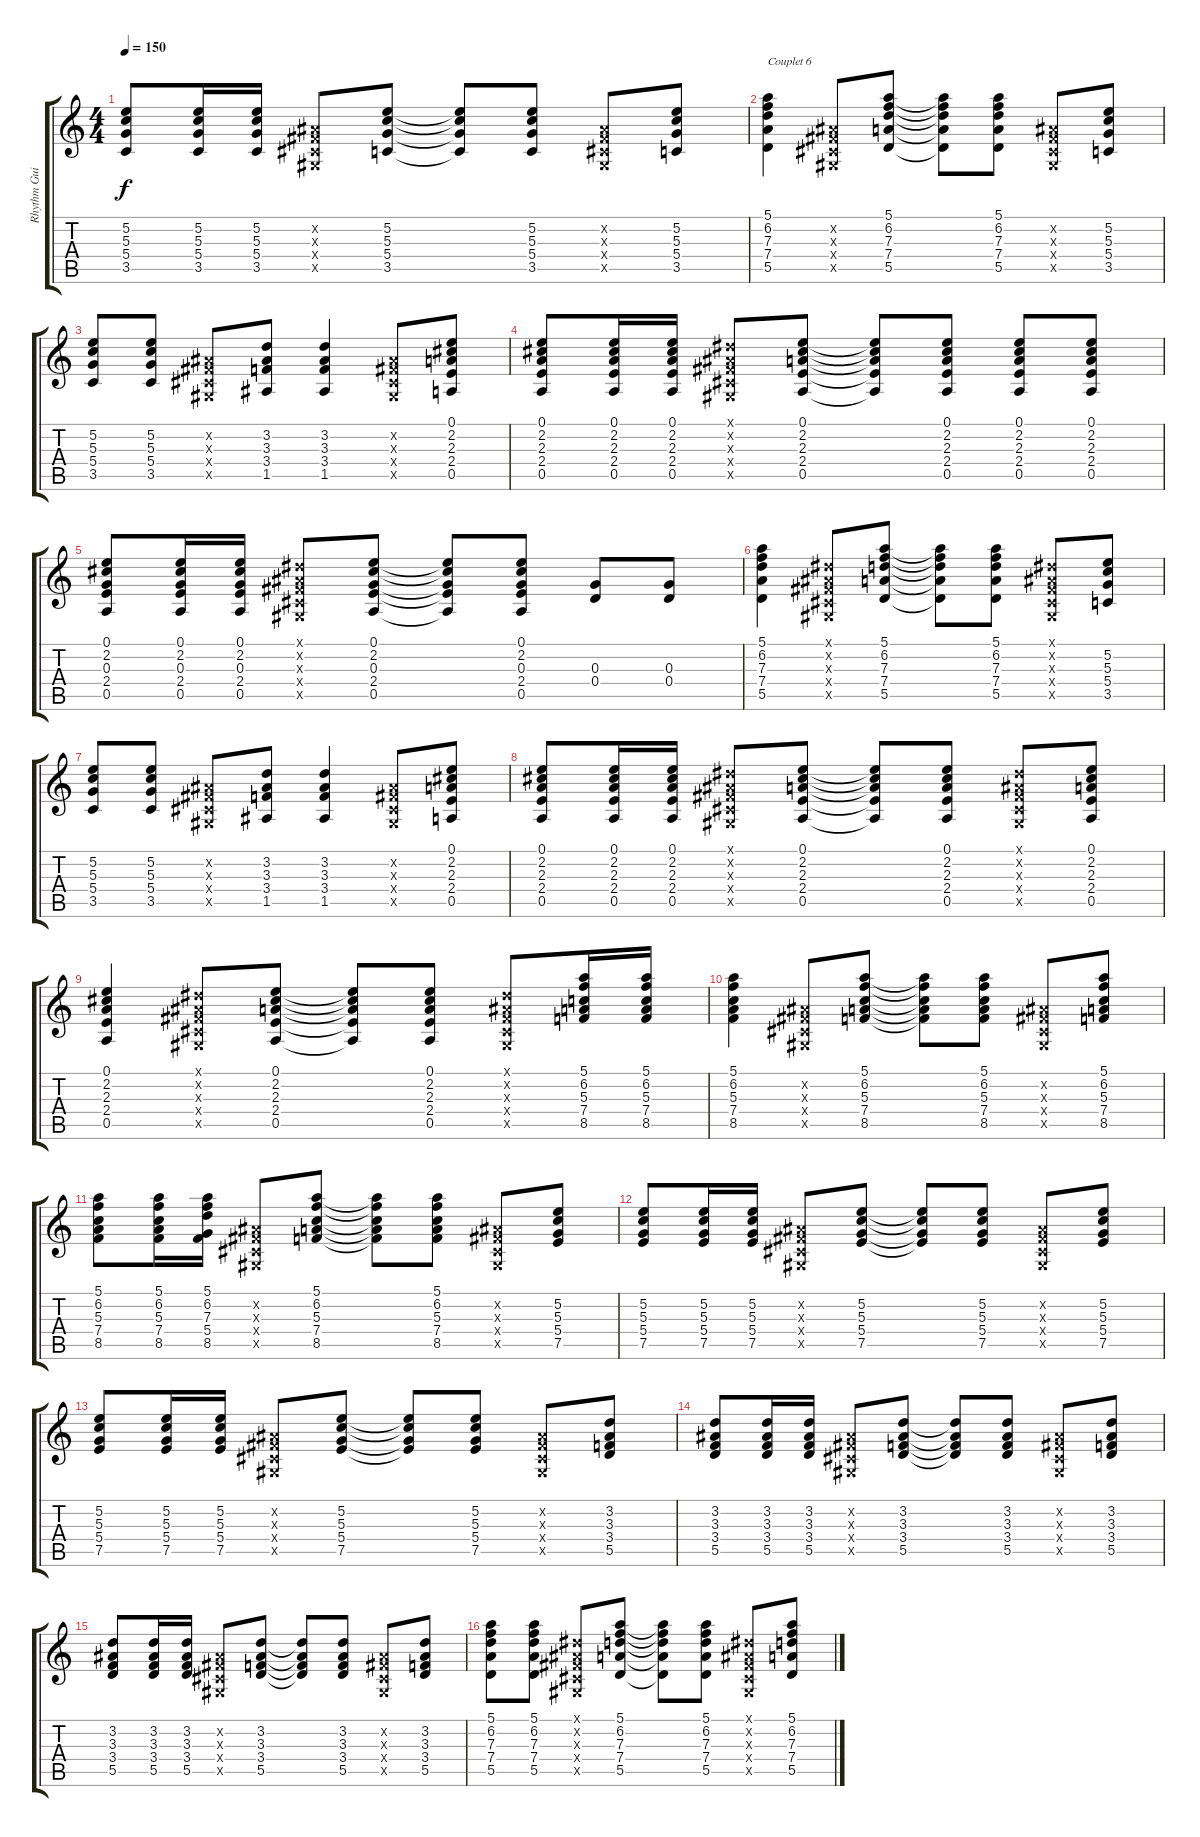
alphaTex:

\track ("Rhythm Guitar" "Rhythm Gui") {instrument electricguitarclean}
\staff {score tabs}
\tuning (E4 B3 G3 D3 A2 E2) {hide}
\ts (4 4)
\tempo 150
\clef g2
\ks c
(5.2 5.3 5.4 3.5).8{dy f} (5.2 5.3 5.4 3.5).16 (5.2 5.3 5.4 3.5).16 (-1.2{x} -1.3{x} -1.4{x} -1.5{x}).8 (5.2 5.3 5.4 3.5).8 (5.2{t} 5.3{t} 5.4{t} 3.5{t}).8 (5.2 5.3 5.4 3.5).8 (-1.2{x} -1.3{x} -1.4{x} -1.5{x}).8 (5.2 5.3 5.4 3.5).8 |
(5.1 6.2 7.3 7.4 5.5).4{txt "Couplet 6"} (-1.2{x} -1.3{x} -1.4{x} -1.5{x}).8 (5.1 6.2 7.3 7.4 5.5).8 (5.1{t} 6.2{t} 7.3{t} 7.4{t} 5.5{t}).8 (5.1 6.2 7.3 7.4 5.5).8 (-1.2{x} -1.3{x} -1.4{x} -1.5{x}).8 (5.2 5.3 5.4 3.5).8 |
(5.2 5.3 5.4 3.5).8 (5.2 5.3 5.4 3.5).8 (-1.2{x} -1.3{x} -1.4{x} -1.5{x}).8 (3.2 3.3 3.4 1.5).8 (3.2 3.3 3.4 1.5).4 (-1.2{x} -1.3{x} -1.4{x} -1.5{x}).8 (0.1 2.2 2.3 2.4 0.5).8 |
(0.1 2.2 2.3 2.4 0.5).8 (0.1 2.2 2.3 2.4 0.5).16 (0.1 2.2 2.3 2.4 0.5).16 (-1.1{x} -1.2{x} -1.3{x} -1.4{x} -1.5{x}).8 (0.1 2.2 2.3 2.4 0.5).8 (0.1{t} 2.2{t} 2.3{t} 2.4{t} 0.5{t}).8 (0.1 2.2 2.3 2.4 0.5).8 (0.1 2.2 2.3 2.4 0.5).8 (0.1 2.2 2.3 2.4 0.5).8 |
(0.1 2.2 0.3 2.4 0.5).8 (0.1 2.2 0.3 2.4 0.5).16 (0.1 2.2 0.3 2.4 0.5).16 (-1.1{x} -1.2{x} -1.3{x} -1.4{x} -1.5{x}).8 (0.1 2.2 0.3 2.4 0.5).8 (0.1{t} 2.2{t} 0.3{t} 2.4{t} 0.5{t}).8 (0.1 2.2 0.3 2.4 0.5).8 (0.3 0.4).8 (0.3 0.4).8 |
(5.1 6.2 7.3 7.4 5.5).4 (-1.1{x} -1.2{x} -1.3{x} -1.4{x} -1.5{x}).8 (5.1 6.2 7.3 7.4 5.5).8 (5.1{t} 6.2{t} 7.3{t} 7.4{t} 5.5{t}).8 (5.1 6.2 7.3 7.4 5.5).8 (-1.1{x} -1.2{x} -1.3{x} -1.4{x} -1.5{x}).8 (5.2 5.3 5.4 3.5).8 |
(5.2 5.3 5.4 3.5).8 (5.2 5.3 5.4 3.5).8 (-1.2{x} -1.3{x} -1.4{x} -1.5{x}).8 (3.2 3.3 3.4 1.5).8 (3.2 3.3 3.4 1.5).4 (-1.2{x} -1.3{x} -1.4{x} -1.5{x}).8 (0.1 2.2 2.3 2.4 0.5).8 |
(0.1 2.2 2.3 2.4 0.5).8 (0.1 2.2 2.3 2.4 0.5).16 (0.1 2.2 2.3 2.4 0.5).16 (-1.1{x} -1.2{x} -1.3{x} -1.4{x} -1.5{x}).8 (0.1 2.2 2.3 2.4 0.5).8 (0.1{t} 2.2{t} 2.3{t} 2.4{t} 0.5{t}).8 (0.1 2.2 2.3 2.4 0.5).8 (-1.1{x} -1.2{x} -1.3{x} -1.4{x} -1.5{x}).8 (0.1 2.2 2.3 2.4 0.5).8 |
(0.1 2.2 2.3 2.4 0.5).4 (-1.1{x} -1.2{x} -1.3{x} -1.4{x} -1.5{x}).8 (0.1 2.2 2.3 2.4 0.5).8 (0.1{t} 2.2{t} 2.3{t} 2.4{t} 0.5{t}).8 (0.1 2.2 2.3 2.4 0.5).8 (-1.1{x} -1.2{x} -1.3{x} -1.4{x} -1.5{x}).8 (5.1 6.2 5.3 7.4 8.5).16 (5.1 6.2 5.3 7.4 8.5).16 |
(5.1 6.2 5.3 7.4 8.5).4 (-1.2{x} -1.3{x} -1.4{x} -1.5{x}).8 (5.1 6.2 5.3 7.4 8.5).8 (5.1{t} 6.2{t} 5.3{t} 7.4{t} 8.5{t}).8 (5.1 6.2 5.3 7.4 8.5).8 (-1.2{x} -1.3{x} -1.4{x} -1.5{x}).8 (5.1 6.2 5.3 7.4 8.5).8 |
(5.1 6.2 5.3 7.4 8.5).8 (5.1 6.2 5.3 7.4 8.5).16 (5.1 6.2 7.3 5.4 8.5).16 (-1.2{x} -1.3{x} -1.4{x} -1.5{x}).8 (5.1 6.2 5.3 7.4 8.5).8 (5.1{t} 6.2{t} 5.3{t} 7.4{t} 8.5{t}).8 (5.1 6.2 5.3 7.4 8.5).8 (-1.2{x} -1.3{x} -1.4{x} -1.5{x}).8 (5.2 5.3 5.4 7.5).8 |
(5.2 5.3 5.4 7.5).8 (5.2 5.3 5.4 7.5).16 (5.2 5.3 5.4 7.5).16 (-1.2{x} -1.3{x} -1.4{x} -1.5{x}).8 (5.2 5.3 5.4 7.5).8 (5.2{t} 5.3{t} 5.4{t} 7.5{t}).8 (5.2 5.3 5.4 7.5).8 (-1.2{x} -1.3{x} -1.4{x} -1.5{x}).8 (5.2 5.3 5.4 7.5).8 |
(5.2 5.3 5.4 7.5).8 (5.2 5.3 5.4 7.5).16 (5.2 5.3 5.4 7.5).16 (-1.2{x} -1.3{x} -1.4{x} -1.5{x}).8 (5.2 5.3 5.4 7.5).8 (5.2{t} 5.3{t} 5.4{t} 7.5{t}).8 (5.2 5.3 5.4 7.5).8 (-1.2{x} -1.3{x} -1.4{x} -1.5{x}).8 (3.2 3.3 3.4 5.5).8 |
(3.2 3.3 3.4 5.5).8 (3.2 3.3 3.4 5.5).16 (3.2 3.3 3.4 5.5).16 (-1.2{x} -1.3{x} -1.4{x} -1.5{x}).8 (3.2 3.3 3.4 5.5).8 (3.2{t} 3.3{t} 3.4{t} 5.5{t}).8 (3.2 3.3 3.4 5.5).8 (-1.2{x} -1.3{x} -1.4{x} -1.5{x}).8 (3.2 3.3 3.4 5.5).8 |
(3.2 3.3 3.4 5.5).8 (3.2 3.3 3.4 5.5).16 (3.2 3.3 3.4 5.5).16 (-1.2{x} -1.3{x} -1.4{x} -1.5{x}).8 (3.2 3.3 3.4 5.5).8 (3.2{t} 3.3{t} 3.4{t} 5.5{t}).8 (3.2 3.3 3.4 5.5).8 (-1.2{x} -1.3{x} -1.4{x} -1.5{x}).8 (3.2 3.3 3.4 5.5).8 |
(5.1 6.2 7.3 7.4 5.5).8 (5.1 6.2 7.3 7.4 5.5).8 (-1.1{x} -1.2{x} -1.3{x} -1.4{x} -1.5{x}).8 (5.1 6.2 7.3 7.4 5.5).8 (5.1{t} 6.2{t} 7.3{t} 7.4{t} 5.5{t}).8 (5.1 6.2 7.3 7.4 5.5).8 (-1.1{x} -1.2{x} -1.3{x} -1.4{x} -1.5{x}).8 (5.1 6.2 7.3 7.4 5.5).8
